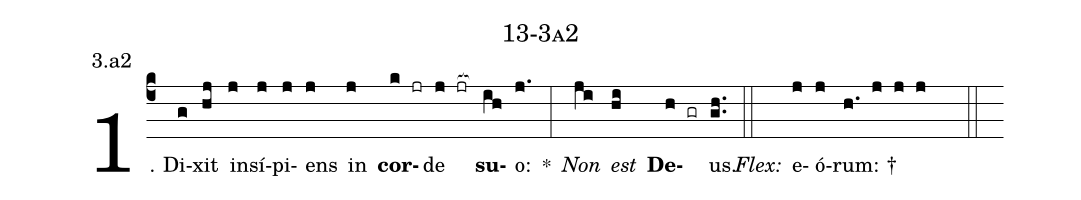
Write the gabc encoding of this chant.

name: 13-3a2;
annotation: 3.a2;
%%
(c4)1. Di(g)xit(hj) in(j)sí(j)pi(j)ens(j) in(j) <b>cor</b>(k jr)de(j jr[ocb:1{]) <b>su</b>(ih[ocb:0}])o:(j.) *(:) <i>Non</i>(ji) <i>est</i>(hi) <b>De</b>(h gr)us.(gh..) (::)
<i>Flex:</i>()  e(j)ó(j)rum: †(h. j j j  ::)
